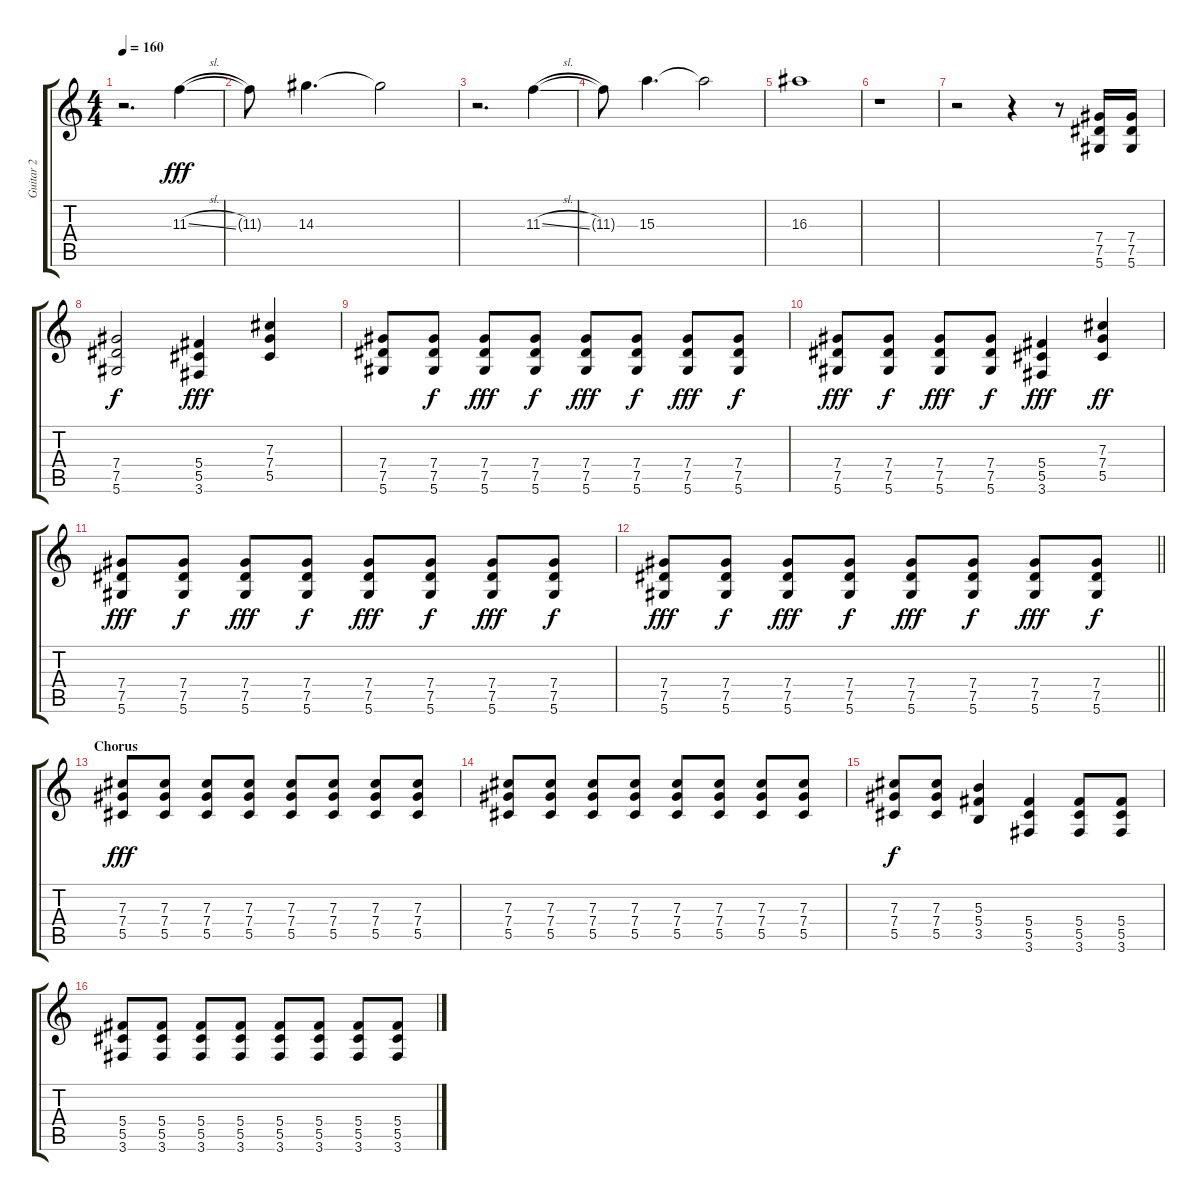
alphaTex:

\track ("Guitar 2" "Guitar 2") {instrument overdrivenguitar}
\staff {score tabs}
\tuning (Eb4 Bb3 Gb3 Db3 Ab2 Eb2) {hide}
\ts (4 4)
\tempo 160
\clef g2
\ks c
r.2{d dy fff} 11.3{sl}.4 |
11.3{t}.8 14.3.4{d} 14.3{t}.2 |
r.2{d} 11.3{sl}.4 |
11.3{t}.8 15.3.4{d} 15.3{t}.2 |
16.3.1 |
r.1 |
r.2 r.4 r.8 (7.4 7.5 5.6).16{volume 10} (7.4 7.5 5.6).16 |
(7.4 7.5 5.6).2{dy f} (5.4 5.5 3.6).4{dy fff} (7.3 7.4 5.5).4 |
(7.4 7.5 5.6).8 (7.4 7.5 5.6).8{dy f} (7.4 7.5 5.6).8{dy fff} (7.4 7.5 5.6).8{dy f} (7.4 7.5 5.6).8{dy fff} (7.4 7.5 5.6).8{dy f} (7.4 7.5 5.6).8{dy fff} (7.4 7.5 5.6).8{dy f} |
(7.4 7.5 5.6).8{dy fff} (7.4 7.5 5.6).8{dy f} (7.4 7.5 5.6).8{dy fff} (7.4 7.5 5.6).8{dy f} (5.4 5.5 3.6).4{dy fff} (7.3 7.4 5.5).4{dy ff} |
(7.4 7.5 5.6).8{dy fff} (7.4 7.5 5.6).8{dy f} (7.4 7.5 5.6).8{dy fff} (7.4 7.5 5.6).8{dy f} (7.4 7.5 5.6).8{dy fff} (7.4 7.5 5.6).8{dy f} (7.4 7.5 5.6).8{dy fff} (7.4 7.5 5.6).8{dy f} |
\barLineRight lightlight
(7.4 7.5 5.6).8{dy fff} (7.4 7.5 5.6).8{dy f} (7.4 7.5 5.6).8{dy fff} (7.4 7.5 5.6).8{dy f} (7.4 7.5 5.6).8{dy fff} (7.4 7.5 5.6).8{dy f} (7.4 7.5 5.6).8{dy fff} (7.4 7.5 5.6).8{dy f} |
\section ("" "Chorus")
(7.3 7.4 5.5).8{dy fff} (7.3 7.4 5.5).8 (7.3 7.4 5.5).8 (7.3 7.4 5.5).8 (7.3 7.4 5.5).8 (7.3 7.4 5.5).8 (7.3 7.4 5.5).8 (7.3 7.4 5.5).8 |
(7.3 7.4 5.5).8 (7.3 7.4 5.5).8 (7.3 7.4 5.5).8 (7.3 7.4 5.5).8 (7.3 7.4 5.5).8 (7.3 7.4 5.5).8 (7.3 7.4 5.5).8 (7.3 7.4 5.5).8 |
(7.3 7.4 5.5).8{dy f} (7.3 7.4 5.5).8 (5.3 5.4 3.5).4 (5.4 5.5 3.6).4 (5.4 5.5 3.6).8 (5.4 5.5 3.6).8 |
(5.4 5.5 3.6).8 (5.4 5.5 3.6).8 (5.4 5.5 3.6).8 (5.4 5.5 3.6).8 (5.4 5.5 3.6).8 (5.4 5.5 3.6).8 (5.4 5.5 3.6).8 (5.4 5.5 3.6).8
